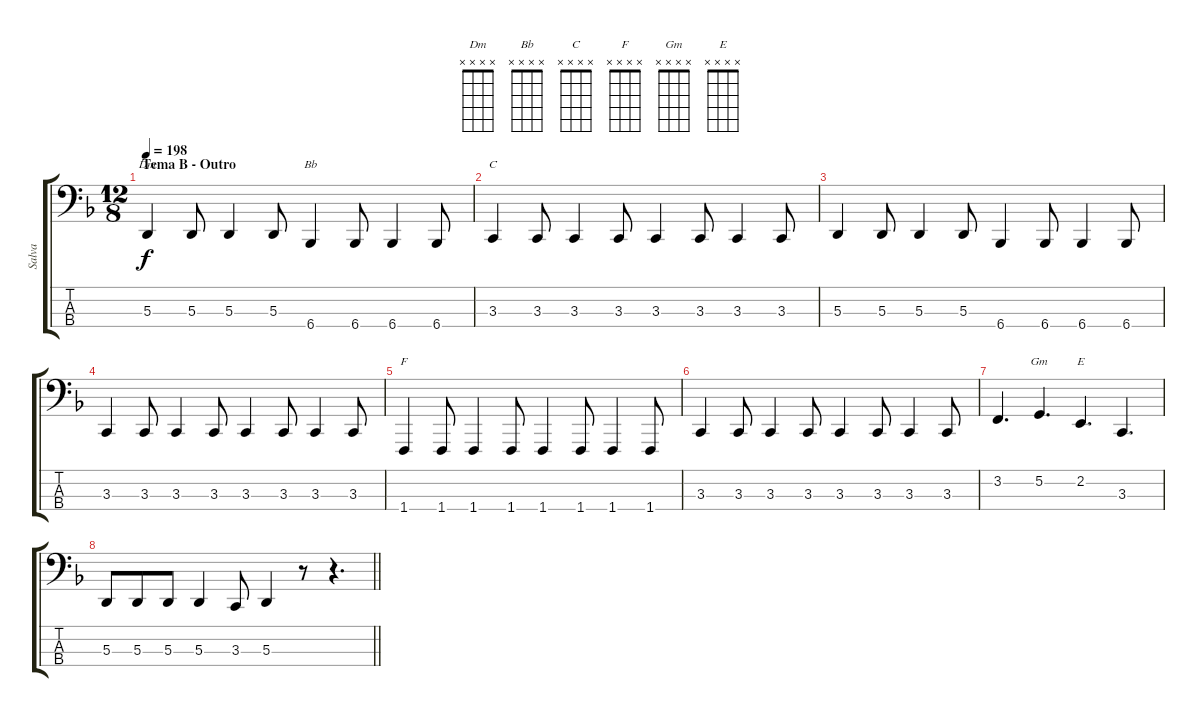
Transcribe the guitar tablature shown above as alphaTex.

\track ("Salva" "Salva") {instrument acousticgrandpiano}
\staff {score tabs}
\tuning (G2 D2 A1 E1) {hide}
\chord ("Dm" x x x x)
\chord ("Bb" x x x x)
\chord ("C" x x x x)
\chord ("F" x x x x)
\chord ("Gm" x x x x)
\chord ("E" x x x x)
\ts (12 8)
\section ("" "Tema B - Outro")
\tempo 198
\clef f4
\ks dminor
5.3.4{ch "Dm" dy f} 5.3.8 5.3.4 5.3.8 6.4.4{ch "Bb"} 6.4.8 6.4.4 6.4.8 |
3.3.4{ch "C"} 3.3.8 3.3.4 3.3.8 3.3.4 3.3.8 3.3.4 3.3.8 |
5.3.4 5.3.8 5.3.4 5.3.8 6.4.4 6.4.8 6.4.4 6.4.8 |
3.3.4 3.3.8 3.3.4 3.3.8 3.3.4 3.3.8 3.3.4 3.3.8 |
1.4.4{ch "F"} 1.4.8 1.4.4 1.4.8 1.4.4 1.4.8 1.4.4 1.4.8 |
3.3.4 3.3.8 3.3.4 3.3.8 3.3.4 3.3.8 3.3.4 3.3.8 |
3.2.4{d} 5.2.4{d ch "Gm"} 2.2.4{d ch "E"} 3.3.4{d} |
\barLineRight lightlight
5.3.8 5.3.8 5.3.8 5.3.4 3.3.8 5.3.4 r.8 r.4{d}
